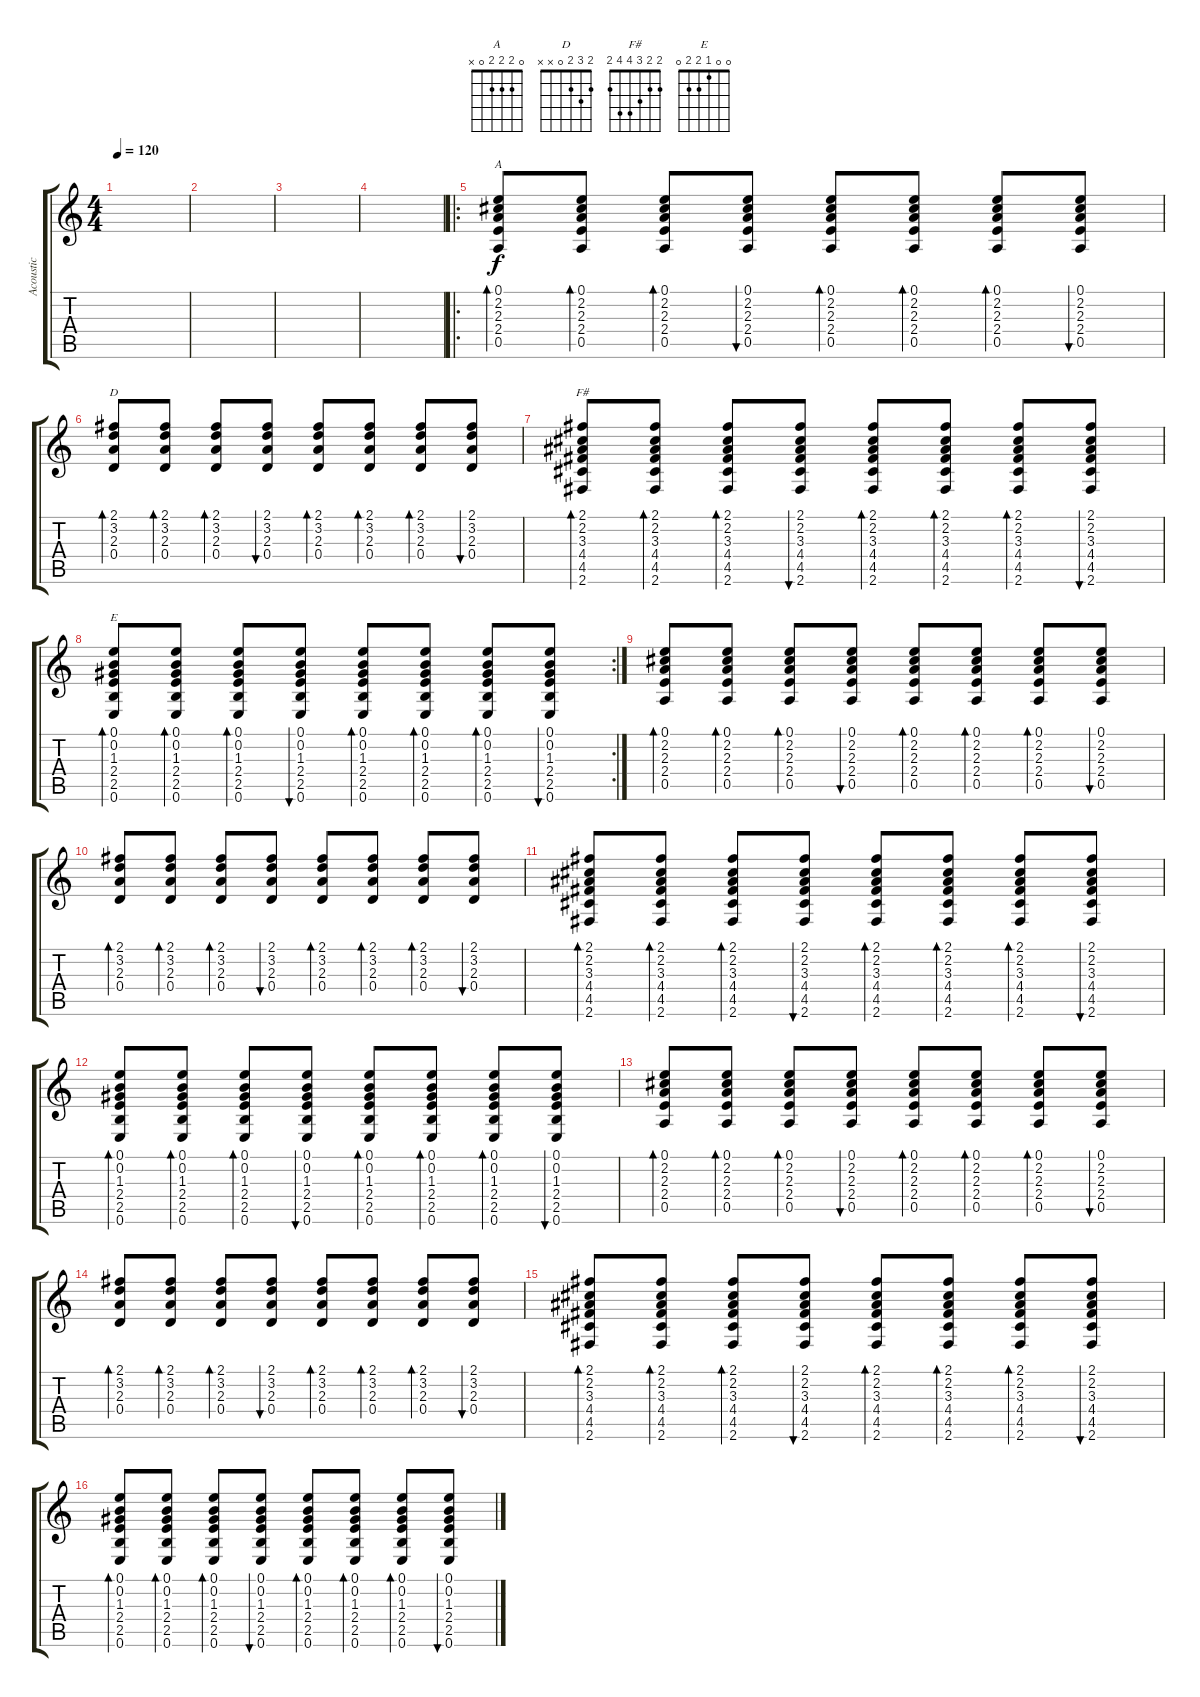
\track ("Acoustic" "Acoustic") {instrument acousticguitarsteel}
\staff {score tabs}
\tuning (E4 B3 G3 D3 A2 E2) {hide}
\chord ("A" 0 2 2 2 0 x)
\chord ("D" 2 3 2 0 x x)
\chord ("F#" 2 2 3 4 4 2)
\chord ("E" 0 0 1 2 2 0)
\ts (4 4)
\tempo 120
\clef g2
\ks c
|
|
|
|
\ro
(0.1 2.2 2.3 2.4 0.5).8{bd 60 ch "A"} (0.1 2.2 2.3 2.4 0.5).8{bd 60} (0.1 2.2 2.3 2.4 0.5).8{bd 60} (0.1 2.2 2.3 2.4 0.5).8{bu 60} (0.1 2.2 2.3 2.4 0.5).8{bd 60} (0.1 2.2 2.3 2.4 0.5).8{bd 60} (0.1 2.2 2.3 2.4 0.5).8{bd 60} (0.1 2.2 2.3 2.4 0.5).8{bu 60} |
(2.1 3.2 2.3 0.4).8{bd 60 ch "D"} (2.1 3.2 2.3 0.4).8{bd 60} (2.1 3.2 2.3 0.4).8{bd 60} (2.1 3.2 2.3 0.4).8{bu 60} (2.1 3.2 2.3 0.4).8{bd 60} (2.1 3.2 2.3 0.4).8{bd 60} (2.1 3.2 2.3 0.4).8{bd 60} (2.1 3.2 2.3 0.4).8{bu 60} |
(2.1 2.2 3.3 4.4 4.5 2.6).8{bd 60 ch "F#"} (2.1 2.2 3.3 4.4 4.5 2.6).8{bd 60} (2.1 2.2 3.3 4.4 4.5 2.6).8{bd 60} (2.1 2.2 3.3 4.4 4.5 2.6).8{bu 60} (2.1 2.2 3.3 4.4 4.5 2.6).8{bd 60} (2.1 2.2 3.3 4.4 4.5 2.6).8{bd 60} (2.1 2.2 3.3 4.4 4.5 2.6).8{bd 60} (2.1 2.2 3.3 4.4 4.5 2.6).8{bu 60} |
\rc 2
(0.1 0.2 1.3 2.4 2.5 0.6).8{bd 60 ch "E"} (0.1 0.2 1.3 2.4 2.5 0.6).8{bd 60} (0.1 0.2 1.3 2.4 2.5 0.6).8{bd 60} (0.1 0.2 1.3 2.4 2.5 0.6).8{bu 60} (0.1 0.2 1.3 2.4 2.5 0.6).8{bd 60} (0.1 0.2 1.3 2.4 2.5 0.6).8{bd 60} (0.1 0.2 1.3 2.4 2.5 0.6).8{bd 60} (0.1 0.2 1.3 2.4 2.5 0.6).8{bu 60} |
(0.1 2.2 2.3 2.4 0.5).8{bd 60 volume 5} (0.1 2.2 2.3 2.4 0.5).8{bd 60} (0.1 2.2 2.3 2.4 0.5).8{bd 60} (0.1 2.2 2.3 2.4 0.5).8{bu 60} (0.1 2.2 2.3 2.4 0.5).8{bd 60} (0.1 2.2 2.3 2.4 0.5).8{bd 60} (0.1 2.2 2.3 2.4 0.5).8{bd 60} (0.1 2.2 2.3 2.4 0.5).8{bu 60} |
(2.1 3.2 2.3 0.4).8{bd 60} (2.1 3.2 2.3 0.4).8{bd 60} (2.1 3.2 2.3 0.4).8{bd 60} (2.1 3.2 2.3 0.4).8{bu 60} (2.1 3.2 2.3 0.4).8{bd 60} (2.1 3.2 2.3 0.4).8{bd 60} (2.1 3.2 2.3 0.4).8{bd 60} (2.1 3.2 2.3 0.4).8{bu 60} |
(2.1 2.2 3.3 4.4 4.5 2.6).8{bd 60} (2.1 2.2 3.3 4.4 4.5 2.6).8{bd 60} (2.1 2.2 3.3 4.4 4.5 2.6).8{bd 60} (2.1 2.2 3.3 4.4 4.5 2.6).8{bu 60} (2.1 2.2 3.3 4.4 4.5 2.6).8{bd 60} (2.1 2.2 3.3 4.4 4.5 2.6).8{bd 60} (2.1 2.2 3.3 4.4 4.5 2.6).8{bd 60} (2.1 2.2 3.3 4.4 4.5 2.6).8{bu 60} |
(0.1 0.2 1.3 2.4 2.5 0.6).8{bd 60} (0.1 0.2 1.3 2.4 2.5 0.6).8{bd 60} (0.1 0.2 1.3 2.4 2.5 0.6).8{bd 60} (0.1 0.2 1.3 2.4 2.5 0.6).8{bu 60} (0.1 0.2 1.3 2.4 2.5 0.6).8{bd 60} (0.1 0.2 1.3 2.4 2.5 0.6).8{bd 60} (0.1 0.2 1.3 2.4 2.5 0.6).8{bd 60} (0.1 0.2 1.3 2.4 2.5 0.6).8{bu 60} |
(0.1 2.2 2.3 2.4 0.5).8{bd 60 volume 11} (0.1 2.2 2.3 2.4 0.5).8{bd 60} (0.1 2.2 2.3 2.4 0.5).8{bd 60} (0.1 2.2 2.3 2.4 0.5).8{bu 60} (0.1 2.2 2.3 2.4 0.5).8{bd 60} (0.1 2.2 2.3 2.4 0.5).8{bd 60} (0.1 2.2 2.3 2.4 0.5).8{bd 60} (0.1 2.2 2.3 2.4 0.5).8{bu 60} |
(2.1 3.2 2.3 0.4).8{bd 60} (2.1 3.2 2.3 0.4).8{bd 60} (2.1 3.2 2.3 0.4).8{bd 60} (2.1 3.2 2.3 0.4).8{bu 60} (2.1 3.2 2.3 0.4).8{bd 60} (2.1 3.2 2.3 0.4).8{bd 60} (2.1 3.2 2.3 0.4).8{bd 60} (2.1 3.2 2.3 0.4).8{bu 60} |
(2.1 2.2 3.3 4.4 4.5 2.6).8{bd 60} (2.1 2.2 3.3 4.4 4.5 2.6).8{bd 60} (2.1 2.2 3.3 4.4 4.5 2.6).8{bd 60} (2.1 2.2 3.3 4.4 4.5 2.6).8{bu 60} (2.1 2.2 3.3 4.4 4.5 2.6).8{bd 60} (2.1 2.2 3.3 4.4 4.5 2.6).8{bd 60} (2.1 2.2 3.3 4.4 4.5 2.6).8{bd 60} (2.1 2.2 3.3 4.4 4.5 2.6).8{bu 60} |
(0.1 0.2 1.3 2.4 2.5 0.6).8{bd 60} (0.1 0.2 1.3 2.4 2.5 0.6).8{bd 60} (0.1 0.2 1.3 2.4 2.5 0.6).8{bd 60} (0.1 0.2 1.3 2.4 2.5 0.6).8{bu 60} (0.1 0.2 1.3 2.4 2.5 0.6).8{bd 60} (0.1 0.2 1.3 2.4 2.5 0.6).8{bd 60} (0.1 0.2 1.3 2.4 2.5 0.6).8{bd 60} (0.1 0.2 1.3 2.4 2.5 0.6).8{bu 60}
